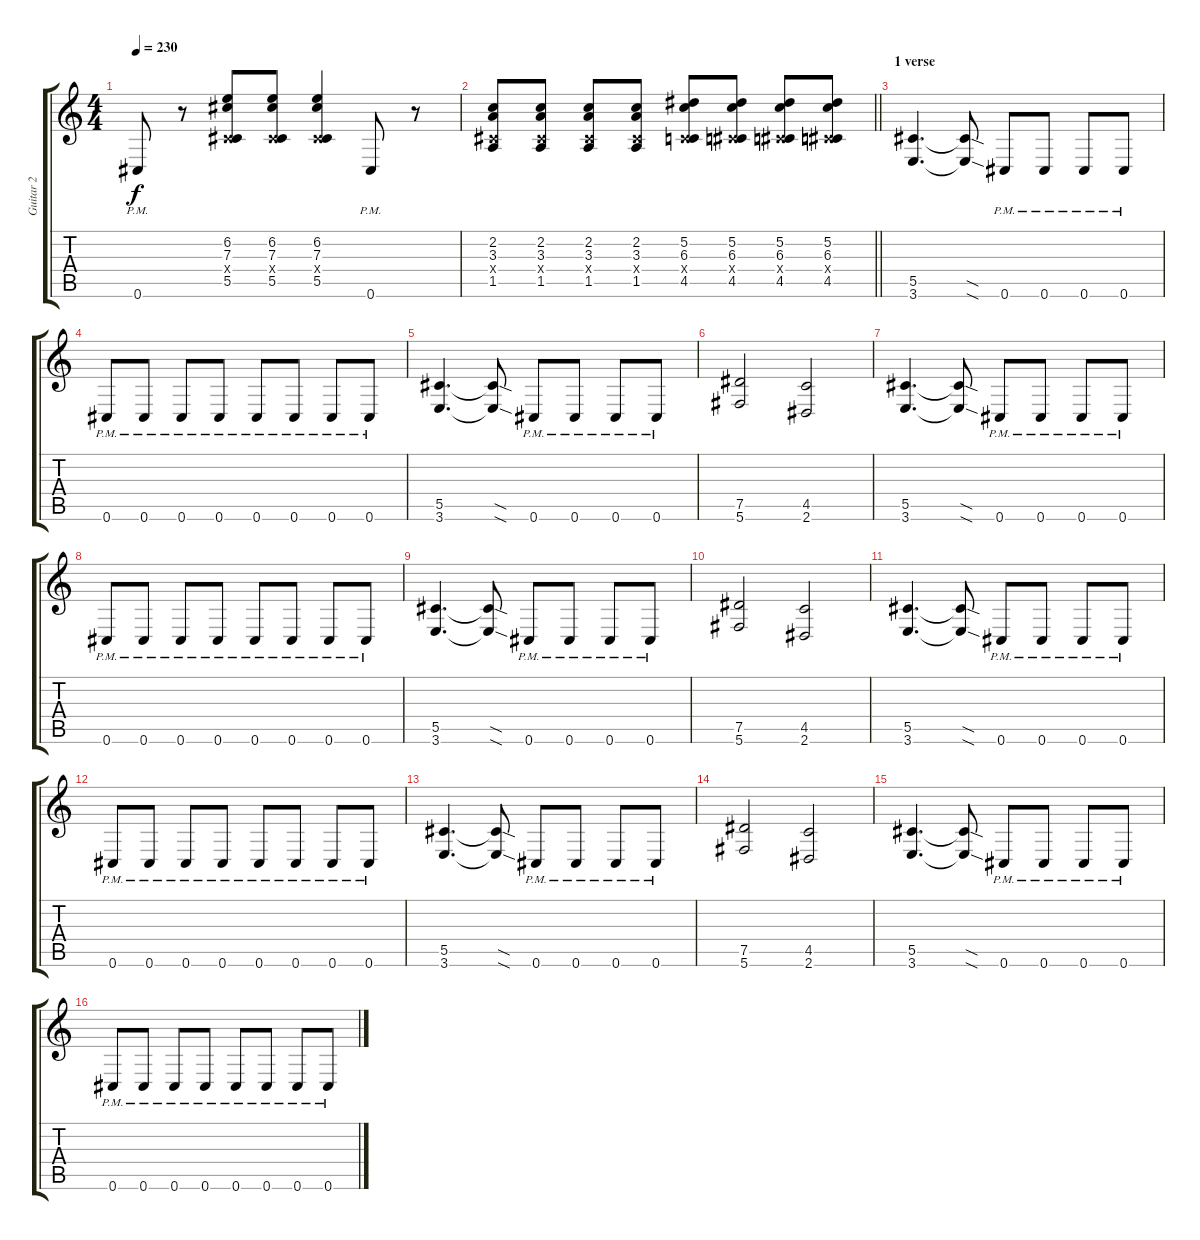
\track ("Guitar 2" "Guitar 2") {instrument distortionguitar}
\staff {score tabs}
\tuning (Eb4 Bb3 Gb3 Db3 Ab2 Db2) {hide}
\ts (4 4)
\tempo 230
\clef g2
\ks c
0.6{pm}.8{dy f} r.8 (6.2 7.3 0.4{x} 5.5).8 (6.2 7.3 0.4{x} 5.5).8 (6.2 7.3 0.4{x} 5.5).4 0.6{pm}.8 r.8 |
\barLineRight lightlight
(2.2 3.3 0.4{x} 1.5).8 (2.2 3.3 0.4{x} 1.5).8 (2.2 3.3 0.4{x} 1.5).8 (2.2 3.3 0.4{x} 1.5).8 (5.2 6.3 0.4{x} 4.5).8 (5.2 6.3 0.4{x} 4.5).8 (5.2 6.3 0.4{x} 4.5).8 (5.2 6.3 0.4{x} 4.5).8 |
\section ("" "1 verse")
(5.5 3.6).4{d volume 13 instrument overdrivenguitar} (5.5{sod t} 3.6{sod t}).8 0.6{pm}.8 0.6{pm}.8 0.6{pm}.8 0.6{pm}.8 |
0.6{pm}.8 0.6{pm}.8 0.6{pm}.8 0.6{pm}.8 0.6{pm}.8 0.6{pm}.8 0.6{pm}.8 0.6{pm}.8 |
(5.5 3.6).4{d} (5.5{sod t} 3.6{sod t}).8 0.6{pm}.8 0.6{pm}.8 0.6{pm}.8 0.6{pm}.8 |
(7.5 5.6).2 (4.5 2.6).2 |
(5.5 3.6).4{d} (5.5{sod t} 3.6{sod t}).8 0.6{pm}.8 0.6{pm}.8 0.6{pm}.8 0.6{pm}.8 |
0.6{pm}.8 0.6{pm}.8 0.6{pm}.8 0.6{pm}.8 0.6{pm}.8 0.6{pm}.8 0.6{pm}.8 0.6{pm}.8 |
(5.5 3.6).4{d} (5.5{sod t} 3.6{sod t}).8 0.6{pm}.8 0.6{pm}.8 0.6{pm}.8 0.6{pm}.8 |
(7.5 5.6).2 (4.5 2.6).2 |
(5.5 3.6).4{d} (5.5{sod t} 3.6{sod t}).8 0.6{pm}.8 0.6{pm}.8 0.6{pm}.8 0.6{pm}.8 |
0.6{pm}.8 0.6{pm}.8 0.6{pm}.8 0.6{pm}.8 0.6{pm}.8 0.6{pm}.8 0.6{pm}.8 0.6{pm}.8 |
(5.5 3.6).4{d} (5.5{sod t} 3.6{sod t}).8 0.6{pm}.8 0.6{pm}.8 0.6{pm}.8 0.6{pm}.8 |
(7.5 5.6).2 (4.5 2.6).2 |
(5.5 3.6).4{d} (5.5{sod t} 3.6{sod t}).8 0.6{pm}.8 0.6{pm}.8 0.6{pm}.8 0.6{pm}.8 |
0.6{pm}.8 0.6{pm}.8 0.6{pm}.8 0.6{pm}.8 0.6{pm}.8 0.6{pm}.8 0.6{pm}.8 0.6{pm}.8
